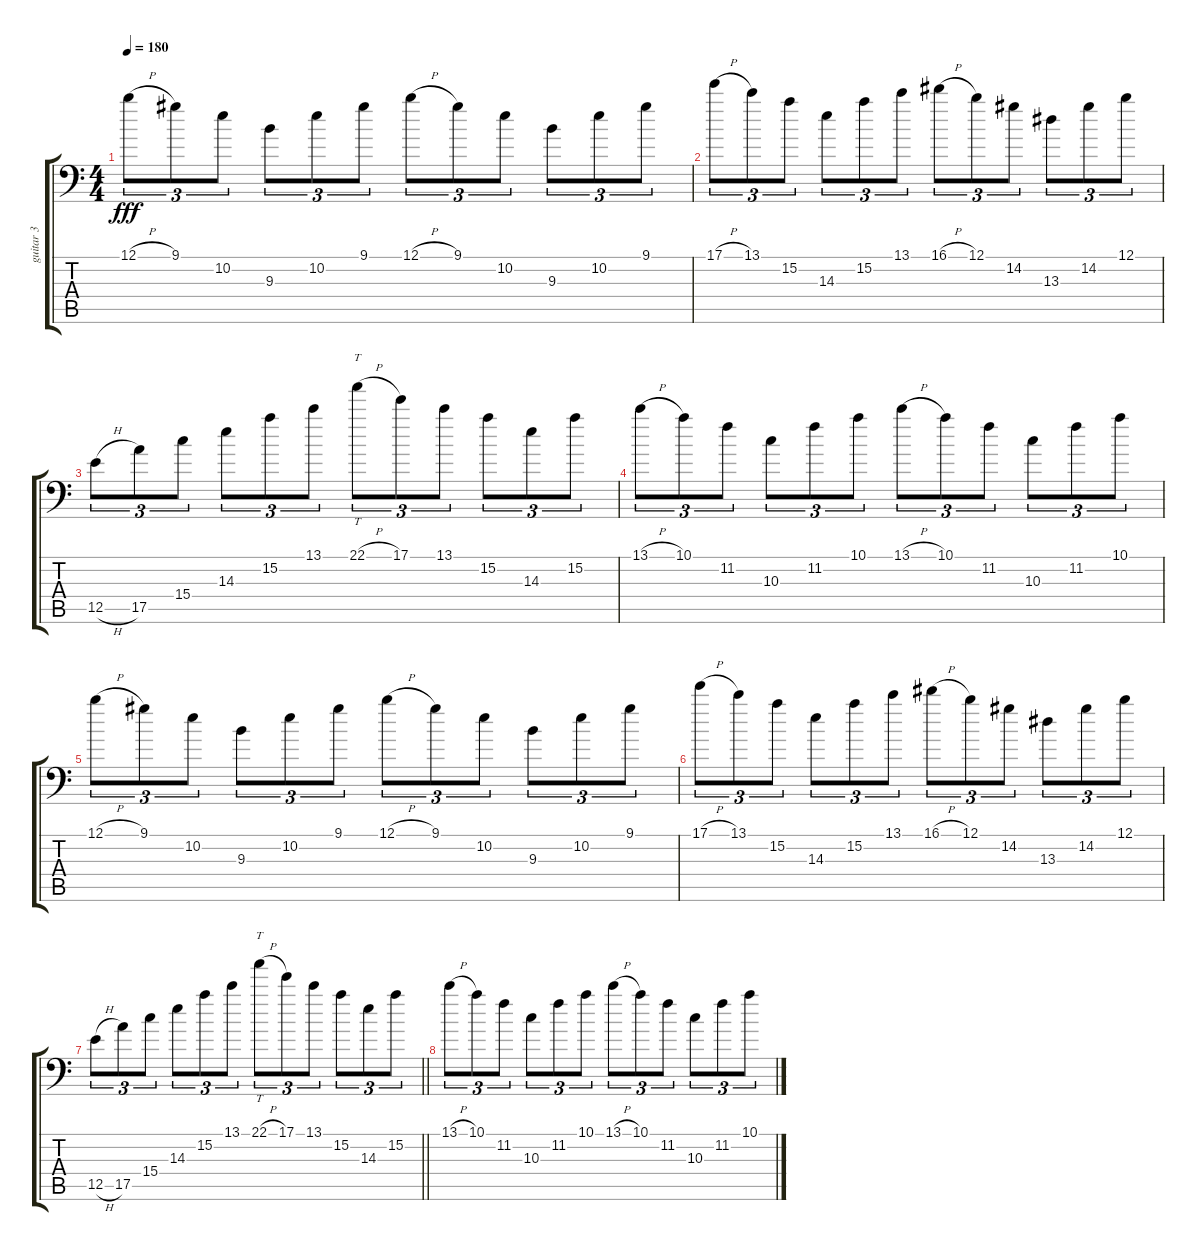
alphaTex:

\track ("guitar 3" "guitar 3") {instrument distortionguitar}
\staff {score tabs}
\tuning (B3 Gb3 D3 A2 E2 A1) {hide}
\ts (4 4)
\tempo 180
\clef f4
\ks c
12.1{h}.8{tu (3 2) dy fff} 9.1.8{tu (3 2)} 10.2.8{tu (3 2)} 9.3.8{tu (3 2)} 10.2.8{tu (3 2)} 9.1.8{tu (3 2)} 12.1{h}.8{tu (3 2)} 9.1.8{tu (3 2)} 10.2.8{tu (3 2)} 9.3.8{tu (3 2)} 10.2.8{tu (3 2)} 9.1.8{tu (3 2)} |
17.1{h}.8{tu (3 2)} 13.1.8{tu (3 2)} 15.2.8{tu (3 2)} 14.3.8{tu (3 2)} 15.2.8{tu (3 2)} 13.1.8{tu (3 2)} 16.1{h}.8{tu (3 2)} 12.1.8{tu (3 2)} 14.2.8{tu (3 2)} 13.3.8{tu (3 2)} 14.2.8{tu (3 2)} 12.1.8{tu (3 2)} |
12.5{h}.8{tu (3 2)} 17.5.8{tu (3 2)} 15.4.8{tu (3 2)} 14.3.8{tu (3 2)} 15.2.8{tu (3 2)} 13.1.8{tu (3 2)} 22.1{h}.8{tt tu (3 2)} 17.1.8{tu (3 2)} 13.1.8{tu (3 2)} 15.2.8{tu (3 2)} 14.3.8{tu (3 2)} 15.2.8{tu (3 2)} |
13.1{h}.8{tu (3 2)} 10.1.8{tu (3 2)} 11.2.8{tu (3 2)} 10.3.8{tu (3 2)} 11.2.8{tu (3 2)} 10.1.8{tu (3 2)} 13.1{h}.8{tu (3 2)} 10.1.8{tu (3 2)} 11.2.8{tu (3 2)} 10.3.8{tu (3 2)} 11.2.8{tu (3 2)} 10.1.8{tu (3 2)} |
12.1{h}.8{tu (3 2)} 9.1.8{tu (3 2)} 10.2.8{tu (3 2)} 9.3.8{tu (3 2)} 10.2.8{tu (3 2)} 9.1.8{tu (3 2)} 12.1{h}.8{tu (3 2)} 9.1.8{tu (3 2)} 10.2.8{tu (3 2)} 9.3.8{tu (3 2)} 10.2.8{tu (3 2)} 9.1.8{tu (3 2)} |
17.1{h}.8{tu (3 2)} 13.1.8{tu (3 2)} 15.2.8{tu (3 2)} 14.3.8{tu (3 2)} 15.2.8{tu (3 2)} 13.1.8{tu (3 2)} 16.1{h}.8{tu (3 2)} 12.1.8{tu (3 2)} 14.2.8{tu (3 2)} 13.3.8{tu (3 2)} 14.2.8{tu (3 2)} 12.1.8{tu (3 2)} |
\barLineRight lightlight
12.5{h}.8{tu (3 2)} 17.5.8{tu (3 2)} 15.4.8{tu (3 2)} 14.3.8{tu (3 2)} 15.2.8{tu (3 2)} 13.1.8{tu (3 2)} 22.1{h}.8{tt tu (3 2)} 17.1.8{tu (3 2)} 13.1.8{tu (3 2)} 15.2.8{tu (3 2)} 14.3.8{tu (3 2)} 15.2.8{tu (3 2)} |
13.1{h}.8{tu (3 2)} 10.1.8{tu (3 2)} 11.2.8{tu (3 2)} 10.3.8{tu (3 2)} 11.2.8{tu (3 2)} 10.1.8{tu (3 2)} 13.1{h}.8{tu (3 2)} 10.1.8{tu (3 2)} 11.2.8{tu (3 2)} 10.3.8{tu (3 2)} 11.2.8{tu (3 2)} 10.1.8{tu (3 2)}
